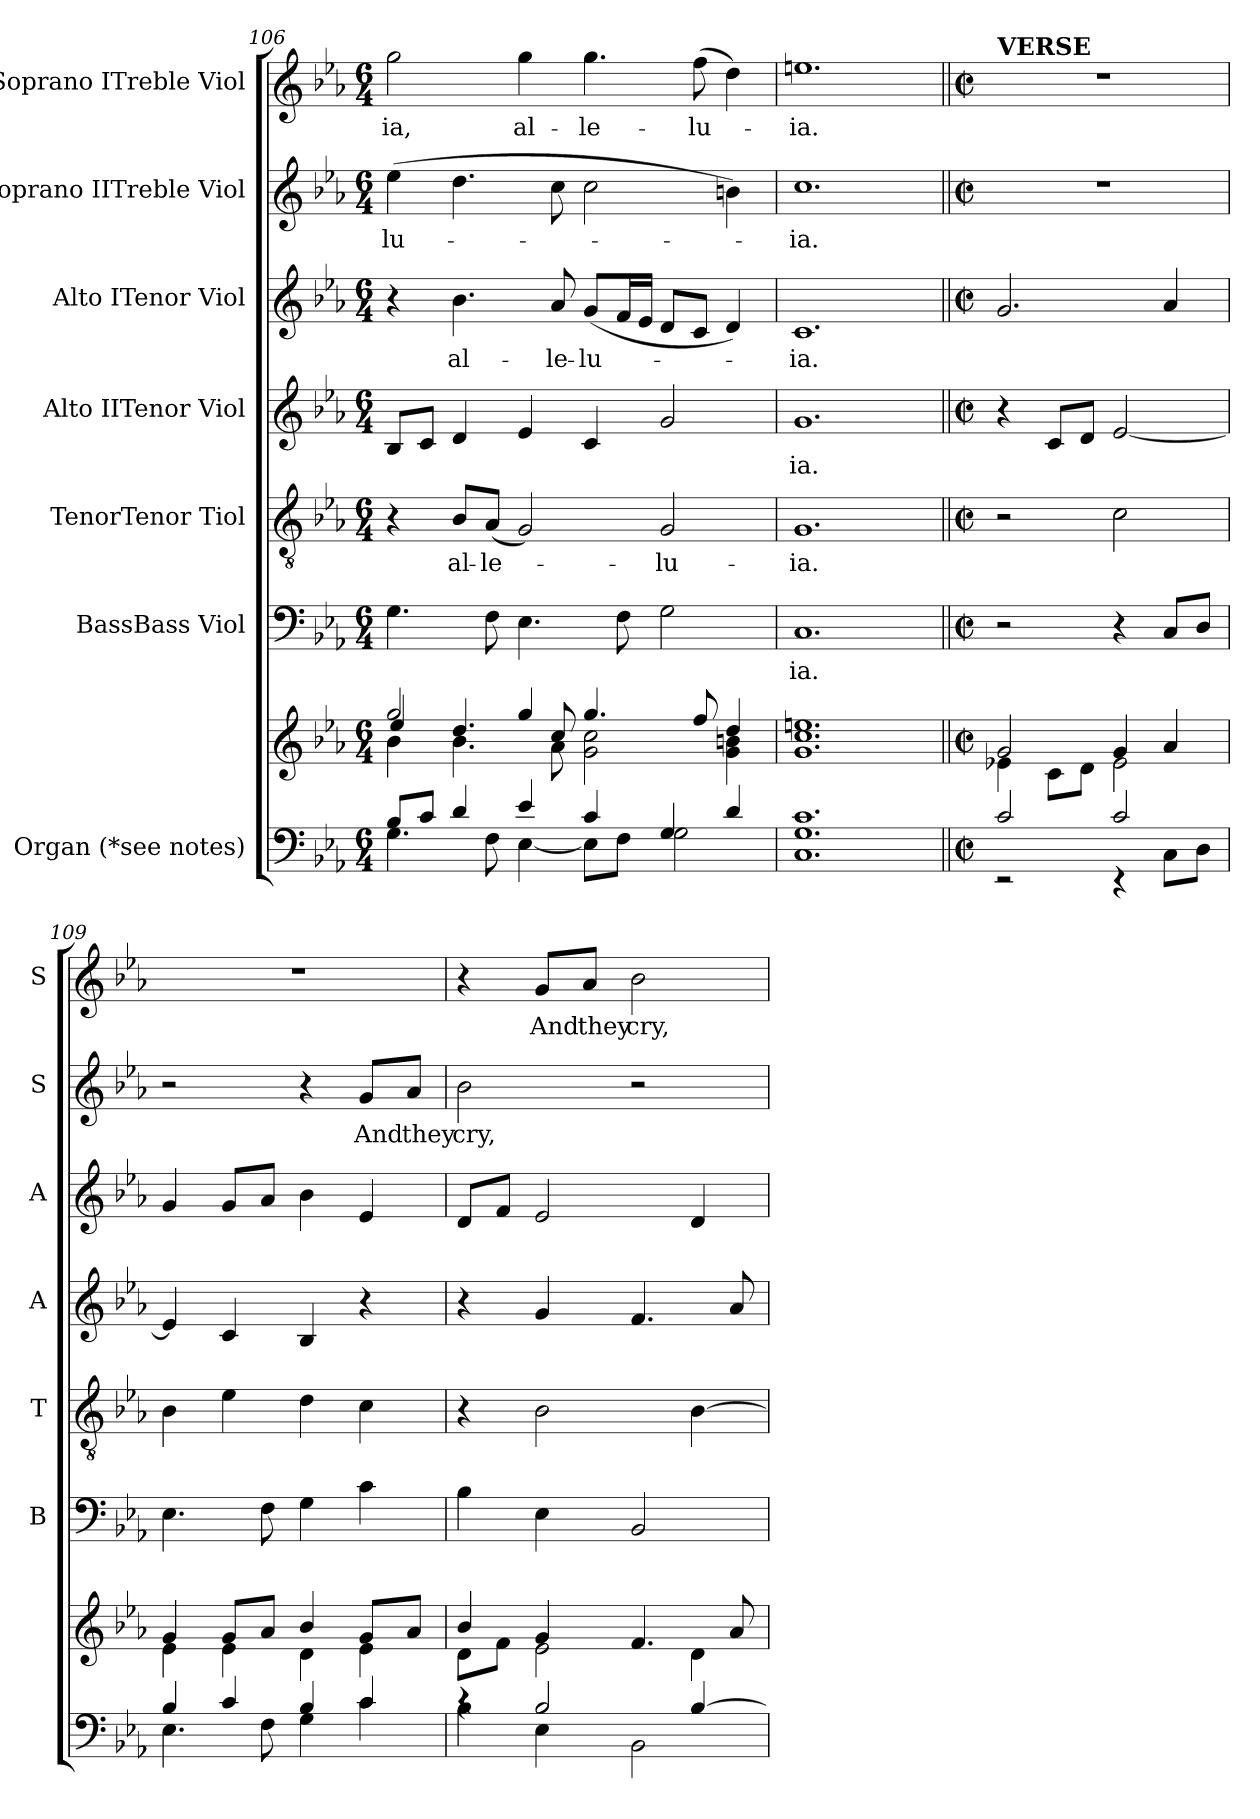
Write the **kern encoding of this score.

**kern	**kern	**kern	**text	**kern	**text	**kern	**text	**kern	**text	**kern	**text	**kern	**text
*part7	*part7	*part6	*part6	*part5	*part5	*part4	*part4	*part3	*part3	*part2	*part2	*part1	*part1
*staff8	*staff7	*staff6	*staff6	*staff5	*staff5	*staff4	*staff4	*staff3	*staff3	*staff2	*staff2	*staff1	*staff1
*I"Organ (*see notes)	*	*I"BassBass Viol	*	*I"TenorTenor Tiol	*	*I"Alto IITenor Viol	*	*I"Alto ITenor Viol	*	*I"Soprano IITreble Viol	*	*I"Soprano ITreble Viol	*
*	*	*I'B	*	*I'T	*	*I'A	*	*I'A	*	*I'S	*	*I'S	*
*clefF4	*clefG2	*clefF4	*	*clefGv2	*	*clefG2	*	*clefG2	*	*clefG2	*	*clefG2	*
*	*	*	*	*ITrd7c12	*	*	*	*	*	*	*	*	*
*k[b-e-a-]	*k[b-e-a-]	*k[b-e-a-]	*	*k[b-e-a-]	*	*k[b-e-a-]	*	*k[b-e-a-]	*	*k[b-e-a-]	*	*k[b-e-a-]	*
*E-:	*E-:	*E-:	*	*E-:	*	*E-:	*	*E-:	*	*E-:	*	*E-:	*
*M6/4	*M6/4	*M6/4	*	*M6/4	*	*M6/4	*	*M6/4	*	*M6/4	*	*M6/4	*
=106	=106	=106	=106	=106	=106	=106	=106	=106	=106	=106	=106	=106	=106
*^	*^	*	*	*	*	*	*	*	*	*	*	*	*
*	*	*	*^	*	*	*	*	*	*	*	*	*	*	*	*
!	!	!	!	!	!	!	!	!	!	!	!	!	!	!LO:LY:b	!	!LO:LY:b
8B-/L	4.G\	2gg/	4b-\	4ee-/	4.G\	.	4r	.	8B-/L	.	4r	.	(>4ee-\	-lu-	2gg\	-ia,
8c/J	.	.	.	.	.	.	.	.	8c/J	.	.	.	.	.	.	.
!	!	!	!	!	!	!	!	!LO:LY:b	!	!	!	!LO:LY:b	!	!	!	!
4d/	.	.	4.b-\	4.dd/	.	.	8BB-/L	al-	4d/	.	4.b-\	al-	4.dd\	.	.	.
!	!	!	!	!	!	!	!	!LO:LY:b	!	!	!	!	!	!	!	!
.	8F\	.	.	.	8F\	.	(<8AA-/J	-le-	.	.	.	.	.	.	.	.
!	!	!	!	!	!	!	!	!	!	!	!	!	!	!	!	!LO:LY:b
4e-/	[<4E-\	4gg/	.	.	4.E-\	.	2GG/)	.	4e-/	.	.	.	.	.	4gg\	al-
!	!	!	!	!	!	!	!	!	!	!	!	!LO:LY:b	!	!	!	!
.	.	.	8a-\	8cc/	.	.	.	.	.	.	8a-/	-le-	8cc\	.	.	.
!	!	!	!	!	!	!	!	!	!	!	!	!LO:LY:b	!	!	!	!LO:LY:b
4c/	8E-\L]	4.gg/	2g\ 2cc\	2.ryy	.	.	.	.	4c/	.	(<8g/L	-lu-	2cc\	.	4.gg\	-le-
.	8F\J	.	.	.	8F\	.	.	.	.	.	16f/L	.	.	.	.	.
.	.	.	.	.	.	.	.	.	.	.	16e-/JJ	.	.	.	.	.
!	!	!	!	!	!	!	!	!LO:LY:b	!	!	!	!	!	!	!	!
4G/	2G\	.	.	.	2G\	.	2GG/	-lu-	2g/	.	8d/L	.	.	.	.	.
!	!	!	!	!	!	!	!	!	!	!	!	!	!	!	!	!LO:LY:b
.	.	8ff/	.	.	.	.	.	.	.	.	8c/J	.	.	.	(>8ff\	-lu-
4d/	.	4dd/	4g\ 4bn\	.	.	.	.	.	.	.	4d/)	.	4bn\)	.	4dd\)	.
*	*	*	*v	*v	*	*	*	*	*	*	*	*	*	*	*	*
=107	=107	=107	=107	=107	=107	=107	=107	=107	=107	=107	=107	=107	=107	=107	=107
!	!	!	!	!	!LO:LY:b	!	!LO:LY:b	!	!LO:LY:b	!	!LO:LY:b	!	!LO:LY:b	!	!LO:LY:b
*	*	*v	*v	*	*	*	*	*	*	*	*	*	*	*	*
1.G 1.c	1.C	1.g 1.cc 1.een	1.C	-ia.	1.GG	-ia.	1.g	-ia.	1.c	-ia.	1.cc	-ia.	1.een	-ia.
!!LO:PB:g=z
=108||	=108||	=108||	=108||	=108||	=108||	=108||	=108||	=108||	=108||	=108||	=108||	=108||	=108||	=108||
*M2/2	*	*M2/2	*M2/2	*	*M2/2	*	*M2/2	*	*M2/2	*	*M2/2	*	*M2/2	*
*met(c|)	*	*met(c|)	*met(c|)	*	*met(c|)	*	*met(c|)	*	*met(c|)	*	*met(c|)	*	*met(c|)	*
*	*	*^	*	*	*	*	*	*	*	*	*	*	*	*
!	!	!	!	!	!	!	!	!	!	!	!	!	!	!LO:TX:a:B:t=VERSE	!
2c/	2rEE	2g/	4e-X\	2r	.	2r	.	4r	.	2.g/	.	1r	.	1r	.
.	.	.	8c\L	.	.	.	.	8c/L	.	.	.	.	.	.	.
.	.	.	8d\J	.	.	.	.	8d/J	.	.	.	.	.	.	.
2c/	4rEE	4g/	2e-\	4r	.	2C\	.	[<2e-/	.	.	.	.	.	.	.
.	8C\L	4a-/	.	8C/L	.	.	.	.	.	4a-/	.	.	.	.	.
.	8D\J	.	.	8D/J	.	.	.	.	.	.	.	.	.	.	.
=109	=109	=109	=109	=109	=109	=109	=109	=109	=109	=109	=109	=109	=109	=109	=109
4B-/	4.E-\	4g/	4e-\	4.E-\	.	4BB-\	.	4e-/]	.	4g/	.	2r	.	1r	.
4c/	.	8g/L	4e-\	.	.	4E-\	.	4c/	.	8g/L	.	.	.	.	.
.	8F\	8a-/J	.	8F\	.	.	.	.	.	8a-/J	.	.	.	.	.
4B-/	4G\	4b-/	4d\	4G\	.	4D\	.	4B-/	.	4b-\	.	4r	.	.	.
!	!	!	!	!	!	!	!	!	!	!	!	!	!LO:LY:b	!	!
4c/	4c\	8g/L	4e-\	4c\	.	4C\	.	4r	.	4e-/	.	8g/L	And	.	.
!	!	!	!	!	!	!	!	!	!	!	!	!	!LO:LY:b	!	!
.	.	8a-/J	.	.	.	.	.	.	.	.	.	8a-/J	they	.	.
=110	=110	=110	=110	=110	=110	=110	=110	=110	=110	=110	=110	=110	=110	=110	=110
!	!	!	!	!	!	!	!	!	!	!	!	!	!LO:LY:b	!	!
4rc	4B-\	4b-/	8d\L	4B-\	.	4r	.	4r	.	8d/L	.	2b-\	cry,	4r	.
.	.	.	8f\J	.	.	.	.	.	.	8f/J	.	.	.	.	.
!	!	!	!	!	!	!	!	!	!	!	!	!	!	!	!LO:LY:b
2B-/	4E-\	4g/	2e-\	4E-\	.	2BB-\	.	4g/	.	2e-/	.	.	.	8g/L	And
!	!	!	!	!	!	!	!	!	!	!	!	!	!	!	!LO:LY:b
.	.	.	.	.	.	.	.	.	.	.	.	.	.	8a-/J	they
!	!	!	!	!	!	!	!	!	!	!	!	!	!	!	!LO:LY:b
.	2BB-\	4.f/	.	2BB-/	.	.	.	4.f/	.	.	.	2r	.	2b-\	cry,
[>4B-/	.	.	4d\	.	.	[>4BB-\	.	.	.	4d/	.	.	.	.	.
.	.	8a-/	.	.	.	.	.	8a-/	.	.	.	.	.	.	.
*v	*v	*	*	*	*	*	*	*	*	*	*	*	*	*	*
*	*v	*v	*	*	*	*	*	*	*	*	*	*	*	*
=	=	=	=	=	=	=	=	=	=	=	=	=	=
*-	*-	*-	*-	*-	*-	*-	*-	*-	*-	*-	*-	*-	*-
